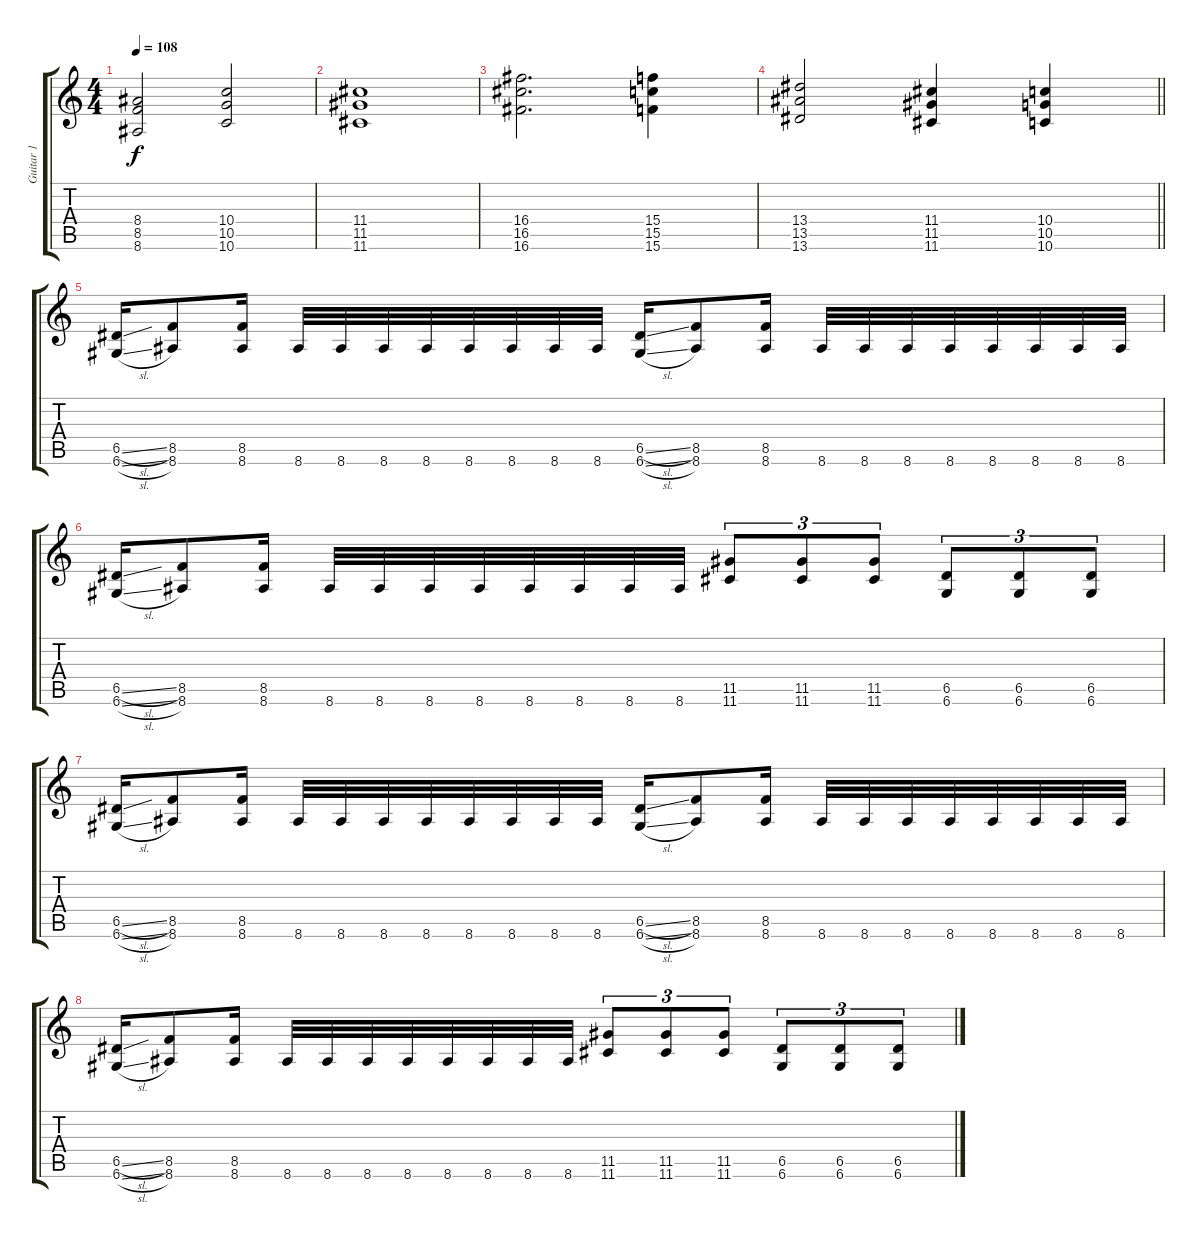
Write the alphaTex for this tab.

\track ("Guitar 1" "Guitar 1") {instrument distortionguitar}
\staff {score tabs}
\tuning (E4 B3 G3 D3 A2 D2) {hide}
\ts (4 4)
\tempo 108
\clef g2
\ks c
(8.4 8.5 8.6).2{dy f} (10.4 10.5 10.6).2 |
(11.4 11.5 11.6).1 |
(16.4 16.5 16.6).2{d} (15.4 15.5 15.6).4 |
\barLineRight lightlight
(13.4 13.5 13.6).2 (11.4 11.5 11.6).4 (10.4 10.5 10.6).4 |
\section ("" "")
(6.5{sl} 6.6{sl}).16 (8.5 8.6).8 (8.5 8.6).16 8.6.32 8.6.32 8.6.32 8.6.32 8.6.32 8.6.32 8.6.32 8.6.32 (6.5{sl} 6.6{sl}).16 (8.5 8.6).8 (8.5 8.6).16 8.6.32 8.6.32 8.6.32 8.6.32 8.6.32 8.6.32 8.6.32 8.6.32 |
(6.5{sl} 6.6{sl}).16 (8.5 8.6).8 (8.5 8.6).16 8.6.32 8.6.32 8.6.32 8.6.32 8.6.32 8.6.32 8.6.32 8.6.32 (11.5 11.6).8{tu (3 2)} (11.5 11.6).8{tu (3 2)} (11.5 11.6).8{tu (3 2)} (6.5 6.6).8{tu (3 2)} (6.5 6.6).8{tu (3 2)} (6.5 6.6).8{tu (3 2)} |
(6.5{sl} 6.6{sl}).16 (8.5 8.6).8 (8.5 8.6).16 8.6.32 8.6.32 8.6.32 8.6.32 8.6.32 8.6.32 8.6.32 8.6.32 (6.5{sl} 6.6{sl}).16 (8.5 8.6).8 (8.5 8.6).16 8.6.32 8.6.32 8.6.32 8.6.32 8.6.32 8.6.32 8.6.32 8.6.32 |
(6.5{sl} 6.6{sl}).16 (8.5 8.6).8 (8.5 8.6).16 8.6.32 8.6.32 8.6.32 8.6.32 8.6.32 8.6.32 8.6.32 8.6.32 (11.5 11.6).8{tu (3 2)} (11.5 11.6).8{tu (3 2)} (11.5 11.6).8{tu (3 2)} (6.5 6.6).8{tu (3 2)} (6.5 6.6).8{tu (3 2)} (6.5 6.6).8{tu (3 2)}
